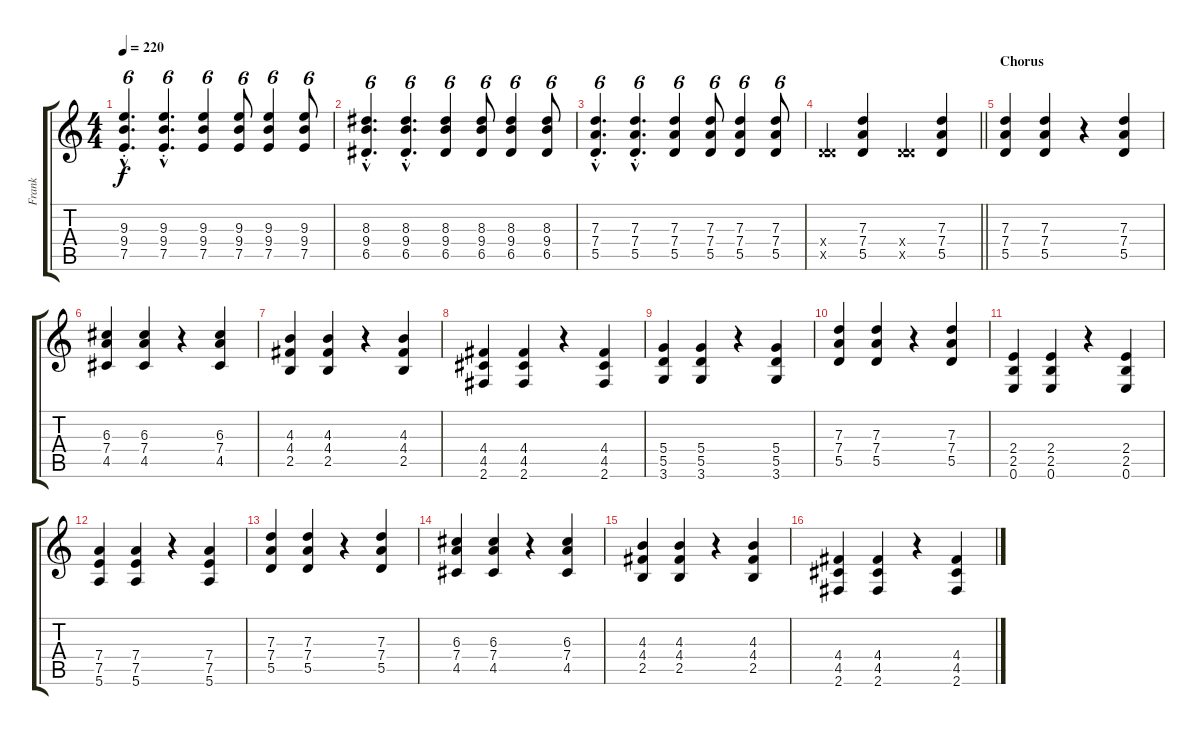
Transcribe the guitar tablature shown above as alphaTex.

\track ("Frank" "Frank") {instrument distortionguitar}
\staff {score tabs}
\tuning (E4 B3 G3 D3 A2 E2) {hide}
\ts (4 4)
\tempo 220
\clef g2
\ks c
(9.3{hac st} 9.4{hac st} 7.5{hac st}).4{d tu (6 4) dy f} (9.3{hac st} 9.4{hac st} 7.5{hac st}).4{d tu (6 4)} (9.3 9.4 7.5).4{tu (6 4)} (9.3 9.4 7.5).8{tu (6 4)} (9.3 9.4 7.5).4{tu (6 4)} (9.3 9.4 7.5).8{tu (6 4)} |
(8.3{hac st} 9.4{hac st} 6.5{hac st}).4{d tu (6 4)} (8.3{hac st} 9.4{hac st} 6.5{hac st}).4{d tu (6 4)} (8.3 9.4 6.5).4{tu (6 4)} (8.3 9.4 6.5).8{tu (6 4)} (8.3 9.4 6.5).4{tu (6 4)} (8.3 9.4 6.5).8{tu (6 4)} |
(7.3{hac st} 7.4{hac st} 5.5{hac st}).4{d tu (6 4)} (7.3{hac st} 7.4{hac st} 5.5{hac st}).4{d tu (6 4)} (7.3 7.4 5.5).4{tu (6 4)} (7.3 7.4 5.5).8{tu (6 4)} (7.3 7.4 5.5).4{tu (6 4)} (7.3 7.4 5.5).8{tu (6 4)} |
\barLineRight lightlight
(0.4{x} 5.5{x}).4 (7.3 7.4 5.5).4 (0.4{x} 5.5{x}).4 (7.3 7.4 5.5).4 |
\section ("" "Chorus")
(7.3 7.4 5.5).4 (7.3 7.4 5.5).4 r.4 (7.3 7.4 5.5).4 |
(6.3 7.4 4.5).4 (6.3 7.4 4.5).4 r.4 (6.3 7.4 4.5).4 |
(4.3 4.4 2.5).4 (4.3 4.4 2.5).4 r.4 (4.3 4.4 2.5).4 |
(4.4 4.5 2.6).4 (4.4 4.5 2.6).4 r.4 (4.4 4.5 2.6).4 |
(5.4 5.5 3.6).4 (5.4 5.5 3.6).4 r.4 (5.4 5.5 3.6).4 |
(7.3 7.4 5.5).4 (7.3 7.4 5.5).4 r.4 (7.3 7.4 5.5).4 |
(2.4 2.5 0.6).4 (2.4 2.5 0.6).4 r.4 (2.4 2.5 0.6).4 |
(7.4 7.5 5.6).4 (7.4 7.5 5.6).4 r.4 (7.4 7.5 5.6).4 |
(7.3 7.4 5.5).4 (7.3 7.4 5.5).4 r.4 (7.3 7.4 5.5).4 |
(6.3 7.4 4.5).4 (6.3 7.4 4.5).4 r.4 (6.3 7.4 4.5).4 |
(4.3 4.4 2.5).4 (4.3 4.4 2.5).4 r.4 (4.3 4.4 2.5).4 |
(4.4 4.5 2.6).4 (4.4 4.5 2.6).4 r.4 (4.4 4.5 2.6).4
